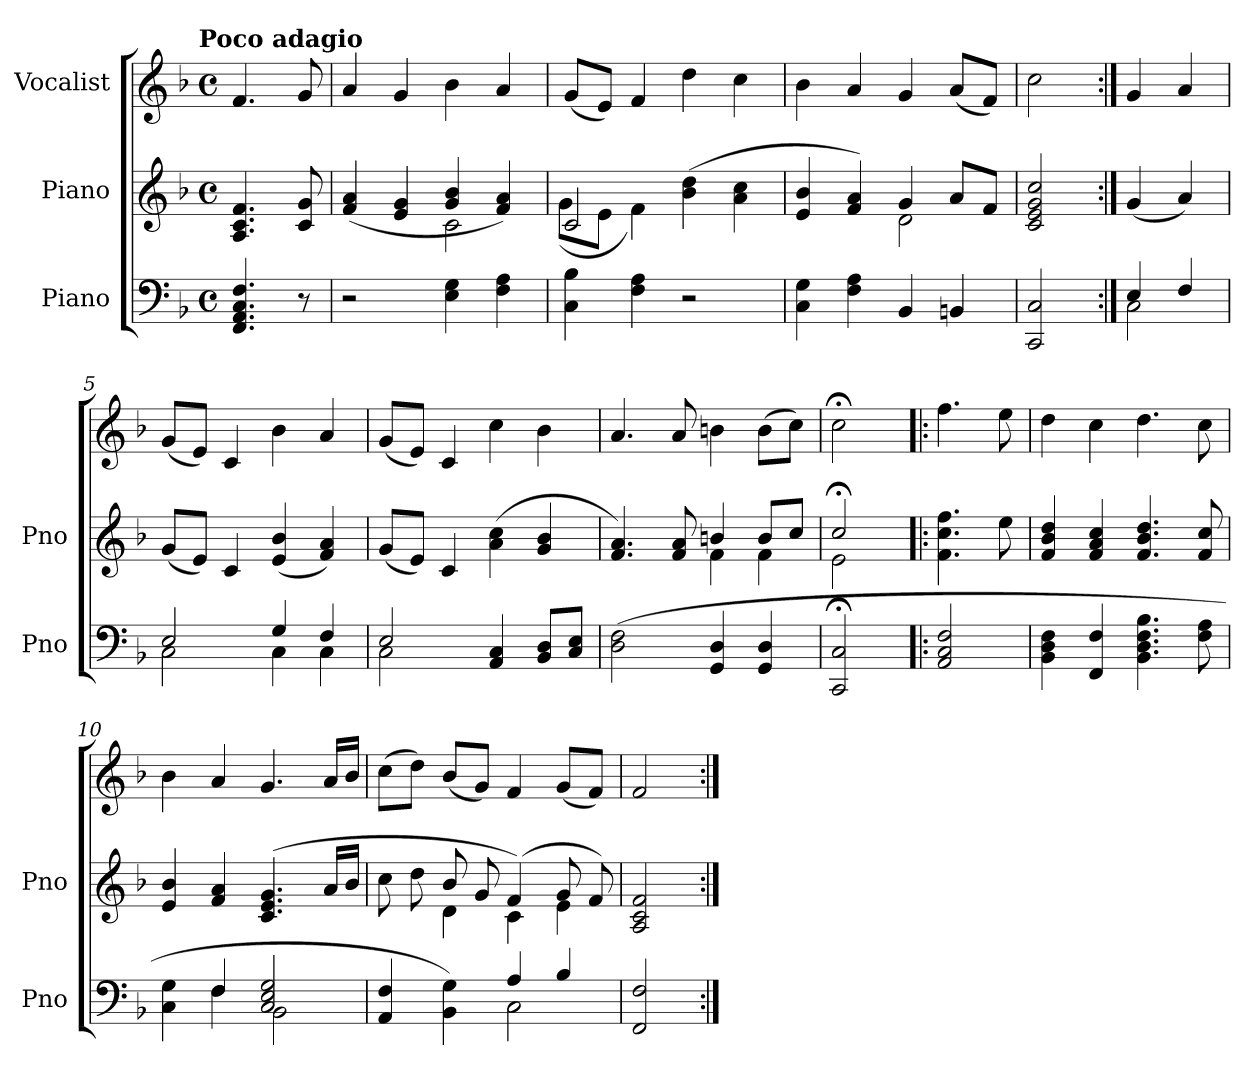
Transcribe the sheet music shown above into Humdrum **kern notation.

**kern	**kern	**kern
*part3	*part2	*part1
*staff3	*staff2	*staff1
*I"Piano	*I"Piano	*I"Vocalist
*I'Pno	*I'Pno	*
*clefF4	*clefG2	*clefG2
*k[b-]	*k[b-]	*k[b-]
*F:	*F:	*F:
!!LO:TX:omd:t=Poco adagio
*M4/4	*M4/4	*M4/4
*met(c)	*met(c)	*met(c)
*MM92	*MM92	*MM92
=	=	=
4.FF 4.AA 4.C 4.F	4.A 4.c 4.f	4.f
8r	8c 8g	8g
=1	=1	=1
*	*^	*
2r	(4f 4a	2ryy	4a
.	4e 4g	.	4g
4E 4G	4g 4b-	2c	4b-
4F 4A	4f 4a)	.	4a
=2	=2	=2	=2
4C 4B-	2c	(8gL	(8gL
.	.	8eJ	8eJ)
4F 4A	.	4f)	4f
2r	(4b- 4dd	2ryy	4dd
.	4a 4cc	.	4cc
=3	=3	=3	=3
4C 4G	4e 4b-	2ryy	4b-
4F 4A	4f 4a)	.	4a
4BB-	4g	2d	4g
4BBn	8aL	.	(8aL
.	8fJ	.	8fJ)
*	*v	*v	*
=4	=4	=4
2CC 2C	2c 2e 2g 2cc	2cc
=:|!	=:|!	=:|!
*^	*	*
4E	2C	(4g	4g
4F	.	4a)	4a
=5	=5	=5	=5
2E	2C	(8gL	(8gL
.	.	8eJ)	8eJ)
.	.	4c	4c
4G	4C	(4e 4b-	4b-
4F	4C	4f 4a)	4a
=6	=6	=6	=6
2E	2C	(8gL	(8gL
.	.	8eJ)	8eJ)
.	.	4c	4c
4AA 4C	2ryy	(4a 4cc	4cc
8BB- 8DL	.	4g 4b-	4b-
8C 8EJ	.	.	.
*v	*v	*	*
=7	=7	=7
*	*^	*
(2D 2F	4.f 4.a)	2ryy	4.a
.	8f 8a	.	8a
4GG 4D	4bn	4f	4bn
4GG 4D	8bL	4f	(8bL
.	8ccJ	.	8ccJ)
=8	=8	=8	=8
2CC;< 2C;<	2cc;<	2e	2cc;<
*	*v	*v	*
=!|:	=!|:	=!|:
2AA 2C 2F	4.f 4.cc 4.ff	4.ff
.	8ee	8ee
=9	=9	=9
4BB- 4D 4F	4f 4b- 4dd	4dd
4FF 4F	4f 4a 4cc	4cc
4.BB- 4.D 4.F 4.B-	4.f 4.b- 4.dd	4.dd
8F 8A	8f 8cc	8cc
=10	=10	=10
*^	*	*
4C 4G	4ryy	4e 4b-	4b-
4F	4F	4f 4a	4a
2C 2E 2G	2BB-	(4.c 4.e 4.g	4.g
.	.	16aLL	16aLL
.	.	16b-JJ	16b-JJ
=11	=11	=11	=11
*	*	*^	*
4AA 4F	2ryy	8cc	8ryy	(8ccL
.	.	8ryy	8dd	8ddJ)
4BB- 4G)	.	8b-	4d	(8b-L
.	.	8g	.	8gJ)
4A	2C	(4f)	4c	4f
4B-	.	8g	4e	(8gL
.	.	8f)	.	8fJ)
*v	*v	*	*	*
*	*v	*v	*
=12	=12	=12
2FF 2F	2A 2c 2f	2f
=:|!	=:|!	=:|!
*-	*-	*-
